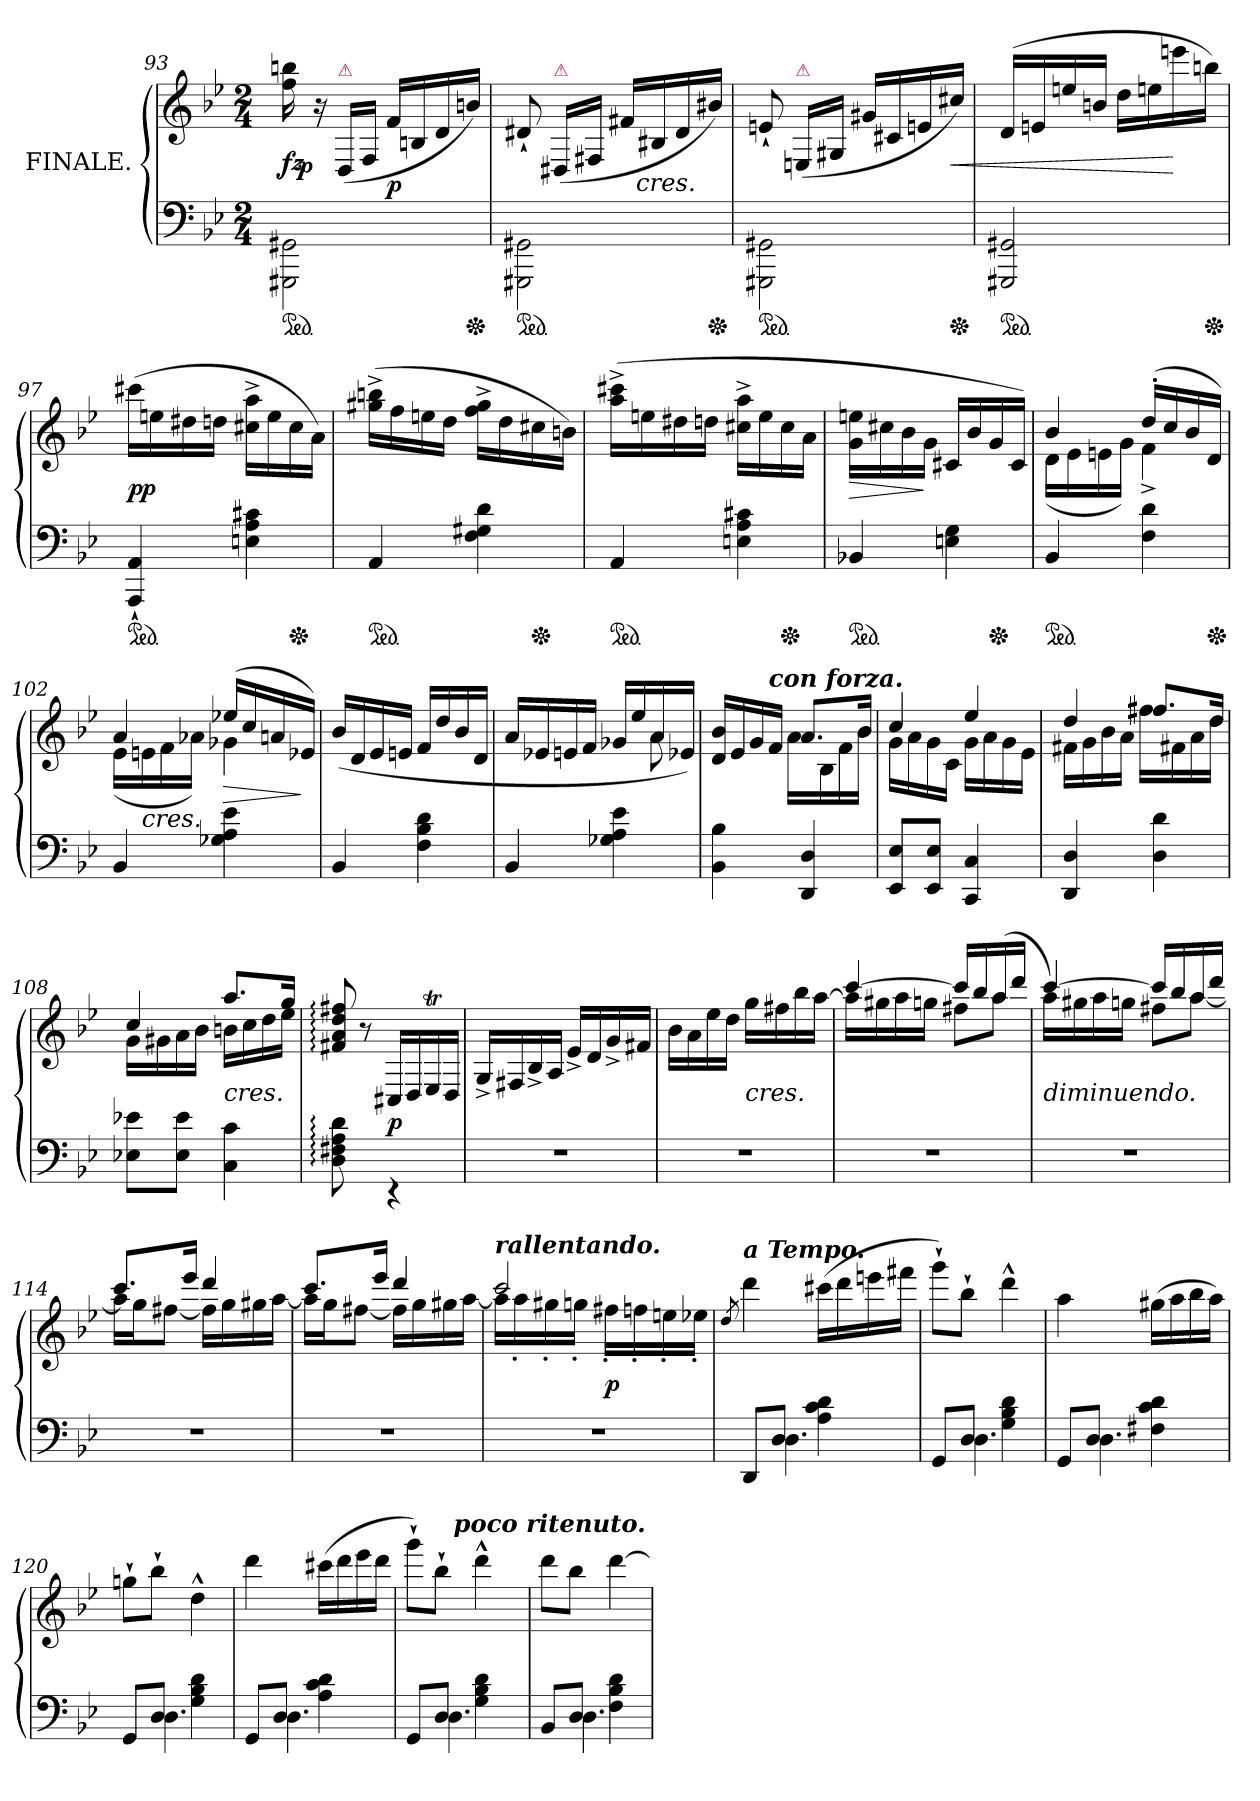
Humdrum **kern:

**kern	**kern	**dynam
*part1	*part1	*part1
*staff2	*staff1	*staff1/2
*I"FINALE.	*	*
*clefF4	*clefG2	*
*k[b-e-]	*k[b-e-]	*
*g:	*g:	*
*M2/4	*M2/4	*
=93	=93	=93
*	*^	*
*ped	*	*	*
2GGG#X\ 2GG#X\	16ff 16bbn	32ryy	fz
.	.	4...ryy	p
.	16r	.	.
!	!LO:TX:a:color=crimson:t=⚠	!	!
.	(<16D/LL	.	.
.	16F/JJ	.	.
.	16fLL	.	p
.	16Bn	.	.
.	16d	.	.
*Xped	*	*	*
.	16bnJJ)	.	.
=94	=94	=94	=94
*ped	*	*	*
2GGG#X\ 2GG#X\	8d#X`<	4ryy	.
!	!LO:TX:a:color=crimson:t=⚠	!	!
.	(<16D#XLL	.	.
.	16F#XJJ	.	.
.	16f#XLL	32ryy	.
!	!	!LO:TX:c:i:t=cres.	!
.	.	8..ryy	.
.	16B#X	.	.
.	16d#	.	.
*Xped	*	*	*
.	16b#XJJ)	.	.
*	*v	*v	*
=95	=95	=95
*ped	*	*
2GGG#X\ 2GG#X\	8en`<	.
!	!LO:TX:a:color=crimson:t=⚠	!
.	(<16En/LL	.
.	16G#XJJ	.
.	16g#XLL	.
.	16c#X	.
.	16en	.
*Xped	*	*
.	16cc#XJJ)	<
=96	=96	=96
*ped	*	*
2GGG#X/ 2GG#X/	(>16dLL	.
.	16en	.
.	16een	.
.	16bnJJ	.
.	16ddLL	.
.	16een	.
.	16eeen	[
*Xped	*	*
.	16bbnJJ)	.
=97	=97	=97
*ped	*	*
4AAA`< 4AA`<	(>16ccc#XLL	pp
.	16een	.
.	16dd#X	.
.	16ddnJJ	.
4En 4A 4c#X	16cc#X^< 16aa^<LL	.
.	16ee	.
*Xped	*	*
.	16cc#	.
.	16aJJ)	.
=98	=98	=98
*ped	*	*
4AA	(>16gg#X^< 16bbn^<LL	.
.	16ff	.
.	16een	.
.	16ddJJ	.
4F 4G#X 4d	16ff^< 16gg#^<LL	.
.	16dd	.
*Xped	*	*
.	16cc#X	.
.	16bnJJ)	.
=99	=99	=99
*ped	*	*
4AA	(>16aa^< 16ccc#X^<LL	.
.	16een	.
.	16dd#X	.
.	16ddnJJ	.
4En 4A 4c#X	16cc#X^< 16aa^<LL	.
.	16ee	.
*Xped	*	*
.	16cc#	.
.	16aJJ	.
=100	=100	=100
*ped	*	*
4BB-X	16g\ 16een\LL	>
.	16cc#X	.
.	16b-	.
.	16gJJ	]
4En 4G	16c#XLL	.
.	16b-	.
*Xped	*	*
.	16g	.
.	16c#JJ)	.
=101	=101	=101
*	*^	*
*ped	*	*	*
4BB-	4b-	(>16dLL	.
.	.	16e-	.
.	.	16en	.
.	.	16gJJ)	.
4F 4d	(<16dd'>LL	4f^	.
.	16cc	.	.
.	16b-	.	.
*Xped	*	*	*
.	16dJJ)	.	.
=102	=102	=102	=102
4BB-	4a	(>16e-LL	.
!	!	!LO:TX:c:i:t=cres.	!
.	.	16en	.
.	.	16f	.
.	.	16a-XJJ)	.
4G-X 4A 4e-	(>16ee-XLL	4g-X	>
.	16cc	.	.
.	16an	.	.
.	16e-XJJ)	.	]
*	*v	*v	*
=103	=103	=103
4BB-	(<16b-LL	.
.	16d	.
.	16e-	.
.	16enJJ	.
4F 4B- 4d	16fLL	.
.	16dd	.
.	16b-	.
.	16dJJ	.
=104	=104	=104
*	*^	*
4BB-	16aLL	4.rAyy	.
.	16e-X	.	.
.	16en	.	.
.	16fJJ	.	.
4G-X 4A 4e-	16g-XLL	.	.
.	16ee-	.	.
.	16a	8a	.
.	16e-XJJ)	.	.
=105	=105	=105	=105
4BB- 4B-	16d 16b-LL	4rAyy	.
.	16e-	.	.
.	16g	.	.
!	!LO:TX:a:Bi:t=con forza.	!	!
.	16fJJ	.	.
4DD 4D	8.aL	16aLL	.
.	.	16B-	.
.	.	16f	.
.	16b-Jk	16b-JJ	.
=106	=106	=106	=106
8EE- 8E-L	4cc	16gLL	.
.	.	16a	.
8EE- 8E-J	.	16g	.
.	.	16cJJ	.
4CC 4C	4ee-	16gLL	.
.	.	16a	.
.	.	16g	.
.	.	16e-JJ	.
=107	=107	=107	=107
4DD 4D	4dd	16f#XLL	.
.	.	16g	.
.	.	16b-	.
.	.	16aJJ	.
4D 4d	8.ff#XL	16ff#XLL	.
.	.	16f#X	.
.	.	16a	.
.	16ddJk	16ddJJ	.
=108	=108	=108	=108
8E-X 8e-XL	4cc	16gLL	.
.	.	16g#X	.
8E- 8e-J	.	16a	.
.	.	16b-JJ	.
!	!LO:TX:c:i:t=cres.	!	!
4C 4c	8.aaL	16bnLL	.
.	.	16cc	.
.	.	16dd	.
.	16ggJk	16ee-JJ	.
*	*v	*v	*
=109	=109	=109
8D: 8F#X: 8A: 8d:	8f#X:/ 8a:/ 8dd:/ 8ff#X:/	.
8ryy	8r	.
4rEE	16C#XLL	p
.	16D/	.
.	16E-T/	.
.	16D/JJ	.
=110	=110	=110
2r	16G^>/LL	.
.	16F#X	.
.	16B-^>/	.
.	16A/JJ	.
.	16e-^<LL	.
.	16d	.
.	16g^<	.
.	16f#XJJ	.
=111	=111	=111
2rF	16b-LL	.
.	16a	.
.	16ee-	.
.	16ddJJ	.
!	!LO:TX:c:i:t=cres.	!
.	16ggLL	.
.	16ff#X	.
.	16bb-	.
.	[16aaJJ	.
=112	=112	=112
*	*^	*
2rF	[4ccc	16aaLL]	.
.	.	16gg#X	.
.	.	16aa	.
.	.	16ggnJJ	.
.	16cccLL]	8ff#XL	.
.	16bb-	.	.
.	(<16aa	8aaJ	.
.	16dddJJ	.	.
=113	=113	=113	=113
!	!LO:TX:c:i:t=diminuendo.	!	!
2rF	[4ccc	16aaLL)	.
.	.	16gg#X	.
.	.	16aa	.
.	.	16ggnJJ	.
.	16cccLL]	8ff#XL	.
.	16bb-	.	.
.	16aa	[8aaJ	.
.	16dddJJ	.	.
=114	=114	=114	=114
2rF	8.cccL	16aaLL]	.
.	.	16ggJ	.
.	.	[8ff#XJ	.
.	16eee-Jk	.	.
.	4ddd	16ff#LL]	.
.	.	16gg	.
.	.	16gg#X	.
.	.	[16aaJJ	.
=115	=115	=115	=115
2rF	8.cccL	16aaLL]	.
.	.	16ggJ	.
.	.	[8ff#XJ	.
.	16eee-Jk	.	.
.	4ddd	16ff#LL]	.
.	.	16gg	.
.	.	16gg#X	.
.	.	[16aaJJ	.
=116	=116	=116	=116
!	!LO:TX:a:Bi:t=rallentando.	!	!
2rF	2ccc	16aaLL]	.
.	.	16aa'>	.
.	.	16gg#X'>	.
.	.	16ggn'>JJ	.
.	.	16ff#X'>LL	p
.	.	16ffn'>	.
.	.	16een'>	.
.	.	16ee-X'>JJ	.
*	*v	*v	*
=117	=117	=117
.	8qdd/	.
*^	*	*
!	!	!LO:TX:a:Bi:t=a Tempo.	!
8DD/L	8rFFFyy	4ddd	.
8D/J	4.D\	.	.
4A\ 4c\ 4d\	.	(>16ccc#XLL	.
.	.	16ddd	.
.	.	16eeen	.
.	.	16fff#XJJ	.
=118	=118	=118	=118
8GGL	8rCCyy	8ggg`>L)	.
8DJ	4.D	8bb-`>J	.
4G\ 4B-\ 4d\	.	4ddd^^>	.
=119	=119	=119	=119
8GGL	8rFFFyy	4aa	.
8DJ	4.D	.	.
4F#X\ 4c\ 4d\	.	(>16gg#XLL	.
.	.	16aa	.
.	.	16bb-	.
.	.	16aaJJ)	.
=120	=120	=120	=120
8GGL	8rAAAyy	8ggn`>L	.
8DJ	4.D	8bb-`>J	.
4G\ 4B-\ 4d\	.	4dd^^>	.
=121	=121	=121	=121
8GGL	8rAAAyy	4ddd	.
8DJ	4.D	.	.
4A\ 4c\ 4d\	.	(>16ccc#XLL	.
.	.	16ddd	.
.	.	16eee-	.
.	.	16dddJJ	.
=122	=122	=122	=122
*	*	*^	*
8GGL	8rAAAyy	8ggg`>L)	8.ryy	.
8DJ	4.D	8bb-`>J	.	.
!	!	!	!LO:TX:a:Bi:t=poco ritenuto.	!
.	.	.	4ryy	.
4G\ 4B-\ 4d\	.	4ddd^^>	.	.
.	.	.	16ryy	.
*	*	*v	*v	*
=123	=123	=123	=123
8BB-L	8rCCyy	8dddL	.
8DJ	4.D	8bb-J	.
4F\ 4B-\ 4d\	.	[4ddd	.
*v	*v	*	*
=	=	=
*-	*-	*-
